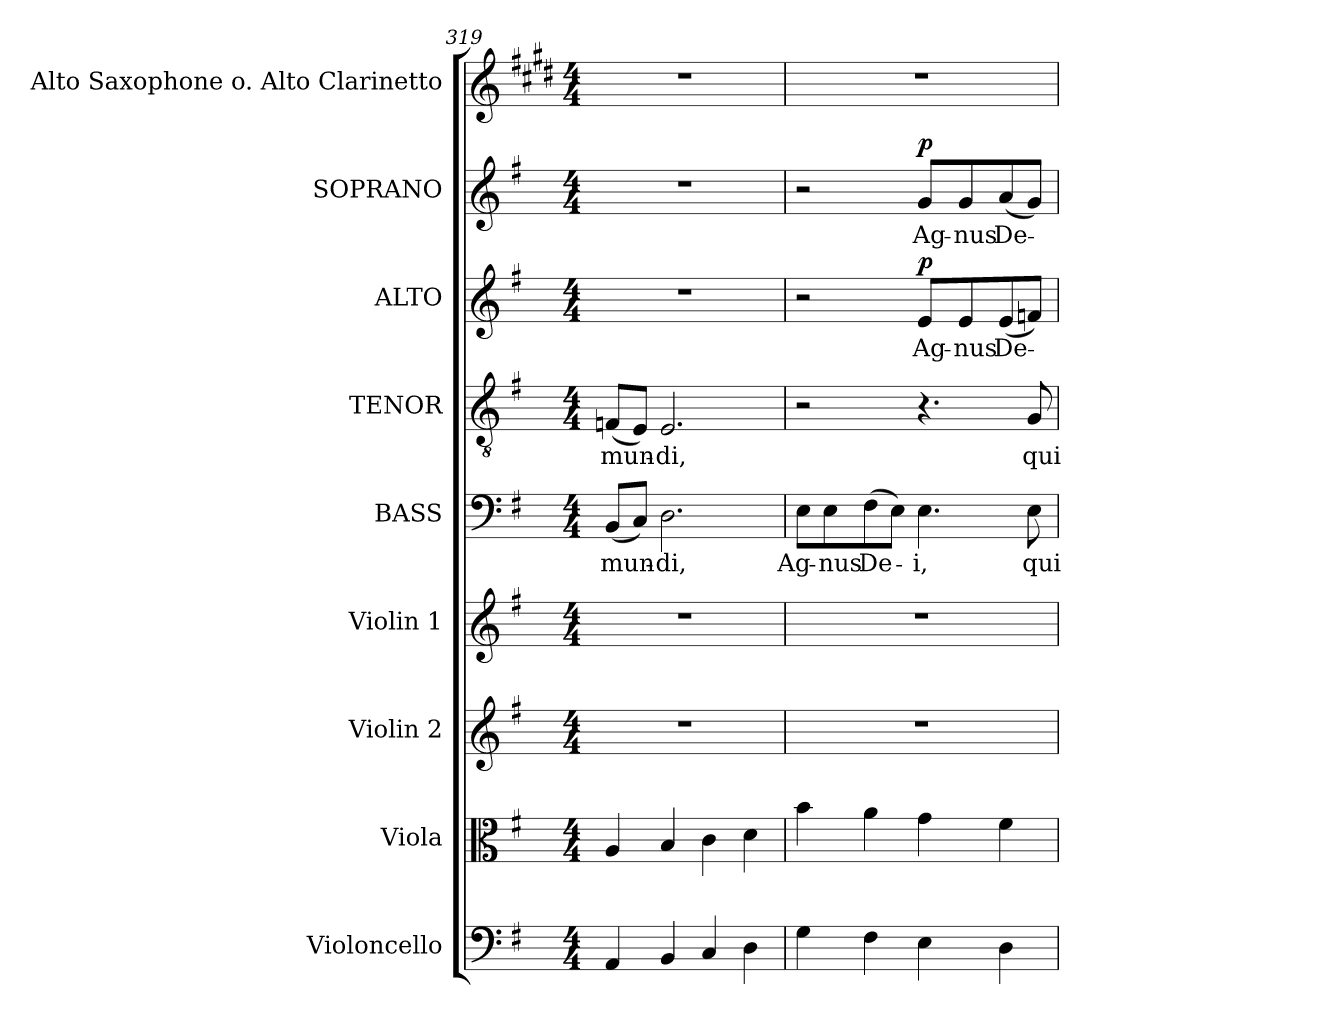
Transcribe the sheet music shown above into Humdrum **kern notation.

**kern	**kern	**kern	**kern	**kern	**text	**kern	**text	**kern	**text	**dynam	**kern	**text	**dynam	**kern
*part9	*part8	*part7	*part6	*part5	*part5	*part4	*part4	*part3	*part3	*part3	*part2	*part2	*part2	*part1
*staff9	*staff8	*staff7	*staff6	*staff5	*staff5	*staff4	*staff4	*staff3	*staff3	*staff3	*staff2	*staff2	*staff2	*staff1
*I"Violoncello	*I"Viola	*I"Violin 2	*I"Violin 1	*I"BASS	*	*I"TENOR	*	*I"ALTO	*	*	*I"SOPRANO	*	*	*I"Alto Saxophone o. Alto Clarinetto
*I'Vc.	*I'Vla.	*I'Vln. 2	*I'Vln. 1	*I'B.	*	*I'T.	*	*I'A.	*	*	*I'S.	*	*	*I'Alto Sax. o. Alto Clar.
*clefF4	*clefC3	*clefG2	*clefG2	*clefF4	*	*clefGv2	*	*clefG2	*	*	*clefG2	*	*	*clefG2
*	*	*	*	*	*	*ITrd7c12	*	*	*	*	*	*	*	*ITrd5c9
*k[f#]	*k[f#]	*k[f#]	*k[f#]	*k[f#]	*	*k[f#]	*	*k[f#]	*	*	*k[f#]	*	*	*k[f#]
*G:	*G:	*G:	*G:	*G:	*	*G:	*	*G:	*	*	*G:	*	*	*G:
*M4/4	*M4/4	*M4/4	*M4/4	*M4/4	*	*M4/4	*	*M4/4	*	*	*M4/4	*	*	*M4/4
=319	=319	=319	=319	=319	=319	=319	=319	=319	=319	=319	=319	=319	=319	=319
!	!	!	!	!	!LO:LY:b:color=#000000	!	!	!	!	!	!	!	!	!
!	!	!	!	!	!	!	!LO:LY:b:color=#000000	!	!	!	!	!	!	!
4AAi/	4Ai/	1r	1r	(8BBi/L	mun-	(8FFni/L	mun-	1r	.	.	1r	.	.	1r
.	.	.	.	8Ci/J)	.	8EEi/J)	.	.	.	.	.	.	.	.
!	!	!	!	!	!LO:LY:b:color=#000000	!	!	!	!	!	!	!	!	!
!	!	!	!	!	!	!	!LO:LY:b:color=#000000	!	!	!	!	!	!	!
4BBi/	4Bi/	.	.	2.Di\	-di,	2.EEi/	-di,	.	.	.	.	.	.	.
4Ci/	4ci\	.	.	.	.	.	.	.	.	.	.	.	.	.
4Di\	4di\	.	.	.	.	.	.	.	.	.	.	.	.	.
=320	=320	=320	=320	=320	=320	=320	=320	=320	=320	=320	=320	=320	=320	=320
!	!	!	!	!	!LO:LY:b:color=#000000	!	!	!	!	!	!	!	!	!
4Gi\	4bi\	1r	1r	8Ei\L	Ag-	2r	.	2r	.	.	2r	.	.	1r
!	!	!	!	!	!LO:LY:b:color=#000000	!	!	!	!	!	!	!	!	!
.	.	.	.	8Ei\	-nus	.	.	.	.	.	.	.	.	.
!	!	!	!	!	!LO:LY:b:color=#000000	!	!	!	!	!	!	!	!	!
4F#i\	4ai\	.	.	(8F#i\	De-	.	.	.	.	.	.	.	.	.
.	.	.	.	8Ei\J)	.	.	.	.	.	.	.	.	.	.
!	!	!	!	!	!LO:LY:b:color=#000000	!	!	!	!	!	!	!	!	!
!	!	!	!	!	!	!	!	!	!LO:LY:b:color=#000000	!	!	!	!	!
!	!	!	!	!	!	!	!	!	!	!	!	!LO:LY:b:color=#000000	!	!
4Ei\	4gi\	.	.	4.Ei\	-i,	4.r	.	8ei/L	Ag-	p	8gi/L	Ag-	p	.
!	!	!	!	!	!	!	!	!	!LO:LY:b:color=#000000	!	!	!	!	!
!	!	!	!	!	!	!	!	!	!	!	!	!LO:LY:b:color=#000000	!	!
.	.	.	.	.	.	.	.	8ei/	-nus	.	8gi/	-nus	.	.
!	!	!	!	!	!	!	!	!	!LO:LY:b:color=#000000	!	!	!	!	!
!	!	!	!	!	!	!	!	!	!	!	!	!LO:LY:b:color=#000000	!	!
4Di\	4f#i\	.	.	.	.	.	.	(8ei/	De-	.	(8ai/	De-	.	.
!	!	!	!	!	!LO:LY:b:color=#000000	!	!	!	!	!	!	!	!	!
!	!	!	!	!	!	!	!LO:LY:b:color=#000000	!	!	!	!	!	!	!
.	.	.	.	8Ei\	qui	8GGi/	qui	8fni/J)	.	.	8gi/J)	.	.	.
=	=	=	=	=	=	=	=	=	=	=	=	=	=	=
*-	*-	*-	*-	*-	*-	*-	*-	*-	*-	*-	*-	*-	*-	*-
